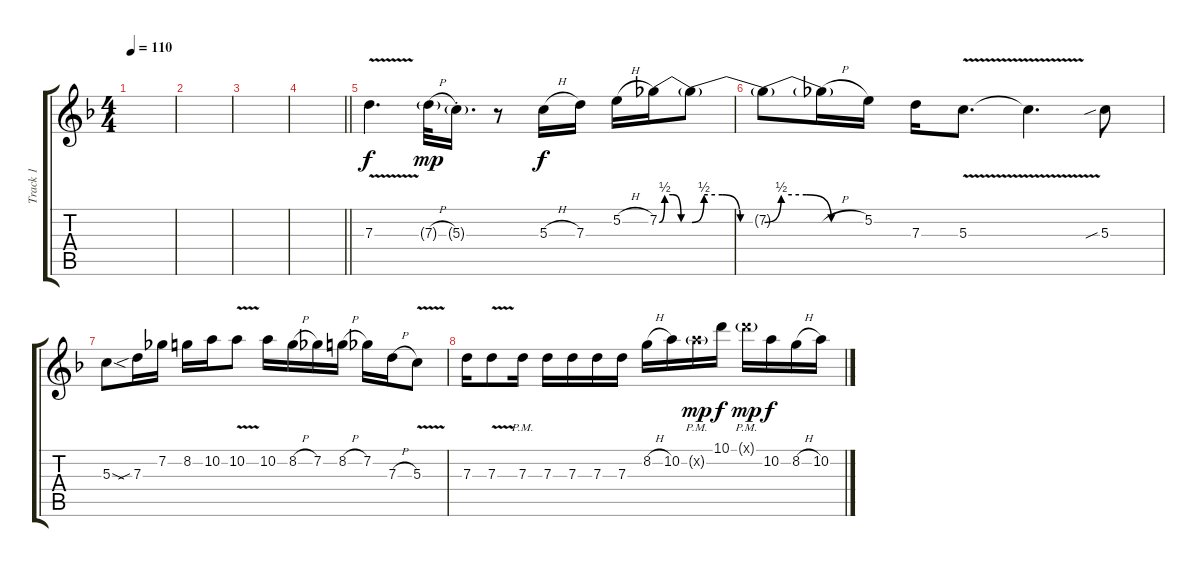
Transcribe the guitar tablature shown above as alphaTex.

\track ("Track 1" "Track 1") {instrument overdrivenguitar}
\staff {score tabs}
\tuning (E4 B3 G3 D3 A2 E2) {hide}
\ts (4 4)
\tempo 110
\clef g2
\ks f
|
|
|
\barLineRight lightlight
|
7.3{v}.4{d} 7.3{h g}.32{dy mp} 5.3{g st}.16{d} r.8 5.3{h}.16{dy f} 7.3.16 5.2{h}.16 7.2{be (custom 0 0 10 2 25 2 40 0 60 0)}.16 7.2{be (custom 0 0 10 2 25 2 40 0 60 0) t}.8 |
7.2{be (custom 0 0 10 2 25 2 40 0 60 0) t}.8 7.2{h t}.16 5.2.16 7.3.16 5.3{v}.8{d} 5.3{v t}.4{d} 5.3{sib}.8 |
5.3{sod}.8 7.3{sib}.16 7.2.16 8.2.16 10.2.16 10.2{v}.8 10.2.16 8.2{h}.16 7.2.16 8.2{h}.16 7.2.16 7.3{h}.16 5.3{v}.8 |
7.3.16 7.3{v}.8 7.3{pm}.16 7.3.16 7.3.16 7.3.16 7.3.16 8.2{h}.16 10.2.16 10.2{g pm x}.16{dy mp} 10.1.16{dy f} 10.1{g pm x}.16{dy mp} 10.2.16{dy f} 8.2{h}.16 10.2.16
